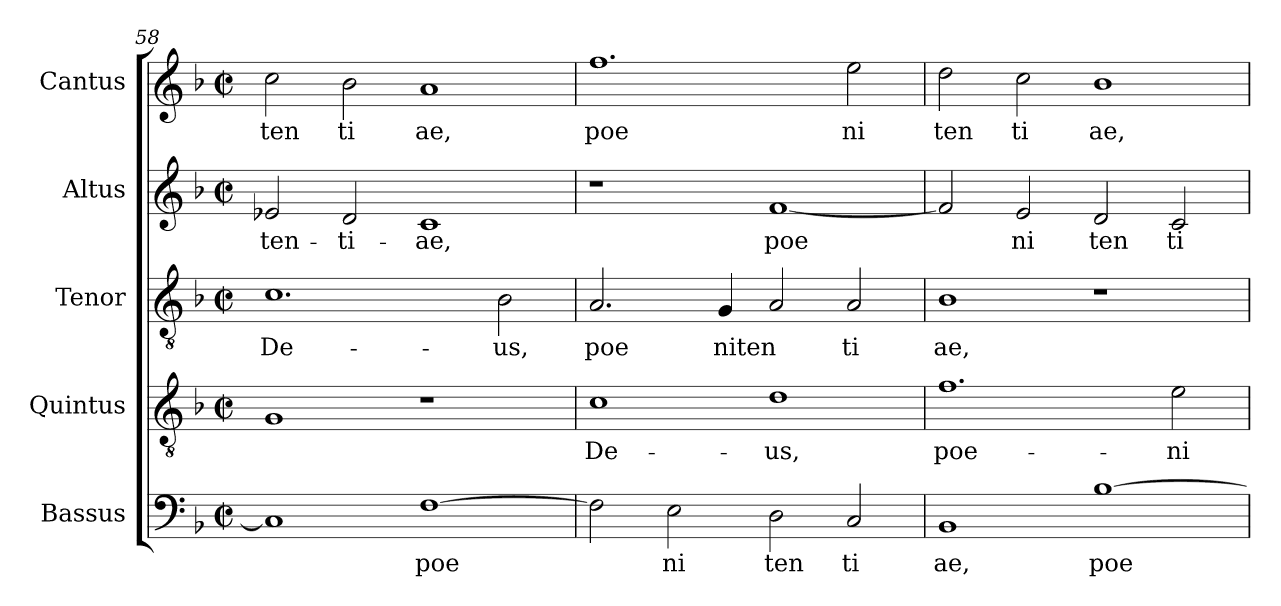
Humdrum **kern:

**kern	**text	**kern	**text	**kern	**text	**kern	**text	**kern	**text
*part5	*part5	*part4	*part4	*part3	*part3	*part2	*part2	*part1	*part1
*staff5	*staff5	*staff4	*staff4	*staff3	*staff3	*staff2	*staff2	*staff1	*staff1
*I"Bassus	*	*I"Quintus	*	*I"Tenor	*	*I"Altus	*	*I"Cantus	*
*clefF4	*	*clefGv2	*	*clefGv2	*	*clefG2	*	*clefG2	*
*k[b-]	*	*k[b-]	*	*k[b-]	*	*k[b-]	*	*k[b-]	*
*F:	*	*F:	*	*F:	*	*F:	*	*F:	*
*M2/2	*	*M2/2	*	*M2/2	*	*M2/2	*	*M2/2	*
*met(c|)	*	*met(c|)	*	*met(c|)	*	*met(c|)	*	*met(c|)	*
=58	=58	=58	=58	=58	=58	=58	=58	=58	=58
!	!LO:LY:b:cj	!	!LO:LY:b:cj	!	!LO:LY:b:cj	!	!LO:LY:b:cj	!	!LO:LY:b:cj
1C]	.	1G	.	1.c	De-	2e-X/	-ten-	2cc\	ten
!	!	!	!	!	!	!	!LO:LY:b:cj	!	!LO:LY:b:cj
.	.	.	.	.	.	2d/	-ti-	2b-\	ti
!	!LO:LY:b:cj	!	!	!	!	!	!LO:LY:b:cj	!	!LO:LY:b:cj
[<1F	poe-	1r	.	.	.	1c	-ae,	1a	ae,
!	!	!	!	!	!LO:LY:b:cj	!	!	!	!
.	.	.	.	2B-\	-us,	.	.	.	.
!!LO:PB:g=z
=59	=59	=59	=59	=59	=59	=59	=59	=59	=59
!	!LO:LY:b:cj	!	!LO:LY:b:cj	!	!LO:LY:b:cj	!	!	!	!LO:LY:b:cj
2F\]	--	1c	De-	2.A/	poe	1r	.	1.ff	poe
!	!LO:LY:b:cj	!	!	!	!	!	!	!	!
2E\	-ni	.	.	.	.	.	.	.	.
!	!	!	!	!	!LO:LY:b:cj	!	!	!	!
.	.	.	.	4G/	niten	.	.	.	.
!	!LO:LY:b:cj	!	!LO:LY:b:cj	!	!LO:LY:b:cj	!	!LO:LY:b:cj	!	!
2D\	ten	1d	-us,	2A/	.	[<1f	poe	.	.
!	!LO:LY:b:cj	!	!	!	!LO:LY:b:cj	!	!	!	!LO:LY:b:cj
2C/	ti	.	.	2A/	ti	.	.	2ee\	ni
=60	=60	=60	=60	=60	=60	=60	=60	=60	=60
!	!LO:LY:b:cj	!	!LO:LY:b:cj	!	!LO:LY:b:cj	!	!LO:LY:b:cj	!	!LO:LY:b:cj
1BB-	ae,	1.f	poe-	1B-	ae,	2f/]	.	2dd\	ten
!	!	!	!	!	!	!	!LO:LY:b:cj	!	!LO:LY:b:cj
.	.	.	.	.	.	2e/	ni	2cc\	ti
!	!LO:LY:b:cj	!	!	!	!	!	!LO:LY:b:cj	!	!LO:LY:b:cj
[>1B-	poe	.	.	1r	.	2d/	ten	1b-	ae,
!	!	!	!LO:LY:b:cj	!	!	!	!LO:LY:b:cj	!	!
.	.	2e\	-ni-	.	.	2c/	ti	.	.
=	=	=	=	=	=	=	=	=	=
*-	*-	*-	*-	*-	*-	*-	*-	*-	*-
